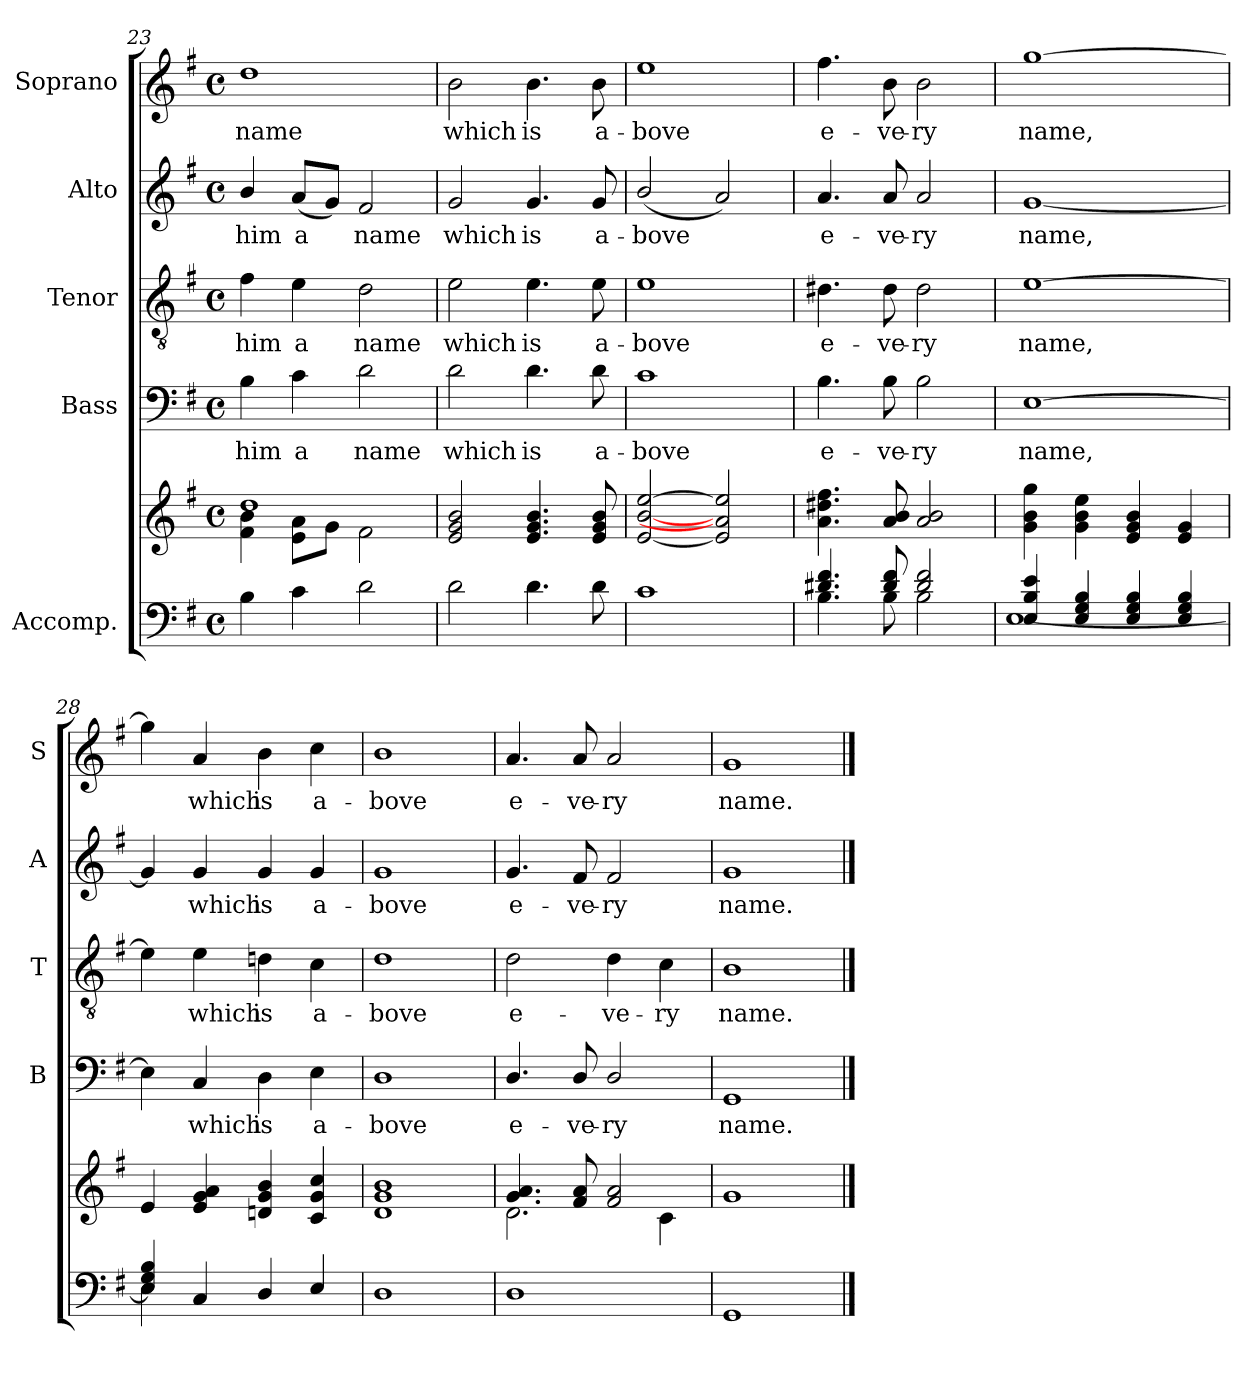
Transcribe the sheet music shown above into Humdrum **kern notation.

**kern	**kern	**kern	**text	**kern	**text	**kern	**text	**kern	**text
*part5	*part5	*part4	*part4	*part3	*part3	*part2	*part2	*part1	*part1
*staff6	*staff5	*staff4	*staff4	*staff3	*staff3	*staff2	*staff2	*staff1	*staff1
*I"Accomp.	*	*I"Bass	*	*I"Tenor	*	*I"Alto	*	*I"Soprano	*
*	*	*I'B	*	*I'T	*	*I'A	*	*I'S	*
!!LO:LB:g=z
*clefF4	*clefG2	*clefF4	*	*clefGv2	*	*clefG2	*	*clefG2	*
*k[f#]	*k[f#]	*k[f#]	*	*k[f#]	*	*k[f#]	*	*k[f#]	*
*G:	*G:	*G:	*	*G:	*	*G:	*	*G:	*
*M4/4	*M4/4	*M4/4	*	*M4/4	*	*M4/4	*	*M4/4	*
*met(c)	*met(c)	*met(c)	*	*met(c)	*	*met(c)	*	*met(c)	*
=23	=23	=23	=23	=23	=23	=23	=23	=23	=23
*	*^	*	*	*	*	*	*	*	*
!	!	!	!	!LO:LY:b	!	!LO:LY:b	!	!LO:LY:b	!	!LO:LY:b
4B\	1dd	4f#\ 4b\	4B	him	4f#	him	4b/	him	1dd	name
!	!	!	!	!LO:LY:b	!	!LO:LY:b	!	!LO:LY:b	!	!
4c\	.	8e\ 8a\L	4c	a	4e	a	(<8aL	a	.	.
.	.	8g\J	.	.	.	.	8gJ)	.	.	.
!	!	!	!	!LO:LY:b	!	!LO:LY:b	!	!LO:LY:b	!	!
2d\	.	2f#\	2d	name	2d	name	2f#	name	.	.
=24	=24	=24	=24	=24	=24	=24	=24	=24	=24	=24
*^	*	*	*	*	*	*	*	*	*	*
!	!	!	!	!	!LO:LY:b	!	!LO:LY:b	!	!LO:LY:b	!	!LO:LY:b
*	*	*v	*v	*	*	*	*	*	*	*	*
1ryy	2d\	2e 2g 2b	2d	which	2e	which	2g	which	2b	which
!	!	!	!	!LO:LY:b	!	!LO:LY:b	!	!LO:LY:b	!	!LO:LY:b
.	4.d\	4.e 4.g 4.b	4.d	is	4.e	is	4.g	is	4.b	is
!	!	!	!	!LO:LY:b	!	!LO:LY:b	!	!LO:LY:b	!	!LO:LY:b
.	8d\	8e 8g 8b	8d	a-	8e	a-	8g	a-	8b	a-
=25	=25	=25	=25	=25	=25	=25	=25	=25	=25	=25
!	!	!	!	!LO:LY:b	!	!LO:LY:b	!	!LO:LY:b	!	!LO:LY:b
1ryy	1c\	[2e [2b [2ee	1c	-bove	1e	-bove	(<2b/	-bove	1ee	-bove
.	.	2e] 2a] 2ee]	.	.	.	.	2a)	.	.	.
=26	=26	=26	=26	=26	=26	=26	=26	=26	=26	=26
!	!	!	!	!LO:LY:b	!	!LO:LY:b	!	!LO:LY:b	!	!LO:LY:b
4.d#X/ 4.f#/	4.B\	4.a 4.dd#X 4.ff#	4.B	e-	4.d#X	e-	4.a	e-	4.ff#	e-
!	!	!	!	!LO:LY:b	!	!LO:LY:b	!	!LO:LY:b	!	!LO:LY:b
8d#/ 8f#/	8B\	8a 8b	8B	-ve-	8d#	-ve-	8a	-ve-	8b	-ve-
!	!	!	!	!LO:LY:b	!	!LO:LY:b	!	!LO:LY:b	!	!LO:LY:b
2d#/ 2f#/	2B\	2a 2b	2B	-ry	2d#	-ry	2a	-ry	2b	-ry
=27	=27	=27	=27	=27	=27	=27	=27	=27	=27	=27
!	!	!	!	!LO:LY:b	!	!LO:LY:b	!	!LO:LY:b	!	!LO:LY:b
4E/ 4B/ 4e/	[1E\	4g 4b 4gg	[1E	name,	[1e	name,	[1g	name,	[1gg	name,
4E/ 4G/ 4B/	.	4g 4b 4ee	.	.	.	.	.	.	.	.
4E/ 4G/ 4B/	.	4e 4g 4b	.	.	.	.	.	.	.	.
4E/ 4G/ 4B/	.	4e 4g	.	.	.	.	.	.	.	.
=28	=28	=28	=28	=28	=28	=28	=28	=28	=28	=28
4E/ 4G/ 4B/	4E\]	4e	4E]	.	4e]	.	4g]	.	4gg]	.
!	!	!	!	!LO:LY:b	!	!LO:LY:b	!	!LO:LY:b	!	!LO:LY:b
4ryy	4C/	4e 4g 4a	4C	which	4e	which	4g	which	4a	which
!	!	!	!	!LO:LY:b	!	!LO:LY:b	!	!LO:LY:b	!	!LO:LY:b
2ryy	4D/	4dn 4g 4b	4D	is	4dn	is	4g	is	4b	is
!	!	!	!	!LO:LY:b	!	!LO:LY:b	!	!LO:LY:b	!	!LO:LY:b
.	4E/	4c 4g 4cc	4E	a-	4c	a-	4g	a-	4cc	a-
=29	=29	=29	=29	=29	=29	=29	=29	=29	=29	=29
!	!	!	!	!LO:LY:b	!	!LO:LY:b	!	!LO:LY:b	!	!LO:LY:b
1ryy	1D/	1d 1g 1b	1D	-bove	1d	-bove	1g	-bove	1b	-bove
=30	=30	=30	=30	=30	=30	=30	=30	=30	=30	=30
*	*	*^	*	*	*	*	*	*	*	*
!	!	!	!	!	!LO:LY:b	!	!LO:LY:b	!	!LO:LY:b	!	!LO:LY:b
*v	*v	*	*	*	*	*	*	*	*	*	*
1D/	4.g 4.a	2.d\	4.D/	e-	2d	e-	4.g	e-	4.a	e-
!	!	!	!	!LO:LY:b	!	!	!	!LO:LY:b	!	!LO:LY:b
.	8f# 8a	.	8D/	-ve-	.	.	8f#	-ve-	8a	-ve-
!	!	!	!	!LO:LY:b	!	!LO:LY:b	!	!LO:LY:b	!	!LO:LY:b
.	2f# 2a	.	2D/	-ry	4d	-ve-	2f#	-ry	2a	-ry
!	!	!	!	!	!	!LO:LY:b	!	!	!	!
.	.	4c\	.	.	4c	-ry	.	.	.	.
=31	=31	=31	=31	=31	=31	=31	=31	=31	=31	=31
*^	*	*	*	*	*	*	*	*	*	*
!	!	!	!	!	!LO:LY:b	!	!LO:LY:b	!	!LO:LY:b	!	!LO:LY:b
*	*	*v	*v	*	*	*	*	*	*	*	*
1ryy	1GG\	1g	1GG	name.	1B	name.	1g	name.	1g	name.
*v	*v	*	*	*	*	*	*	*	*	*
==	==	==	==	==	==	==	==	==	==
*-	*-	*-	*-	*-	*-	*-	*-	*-	*-
